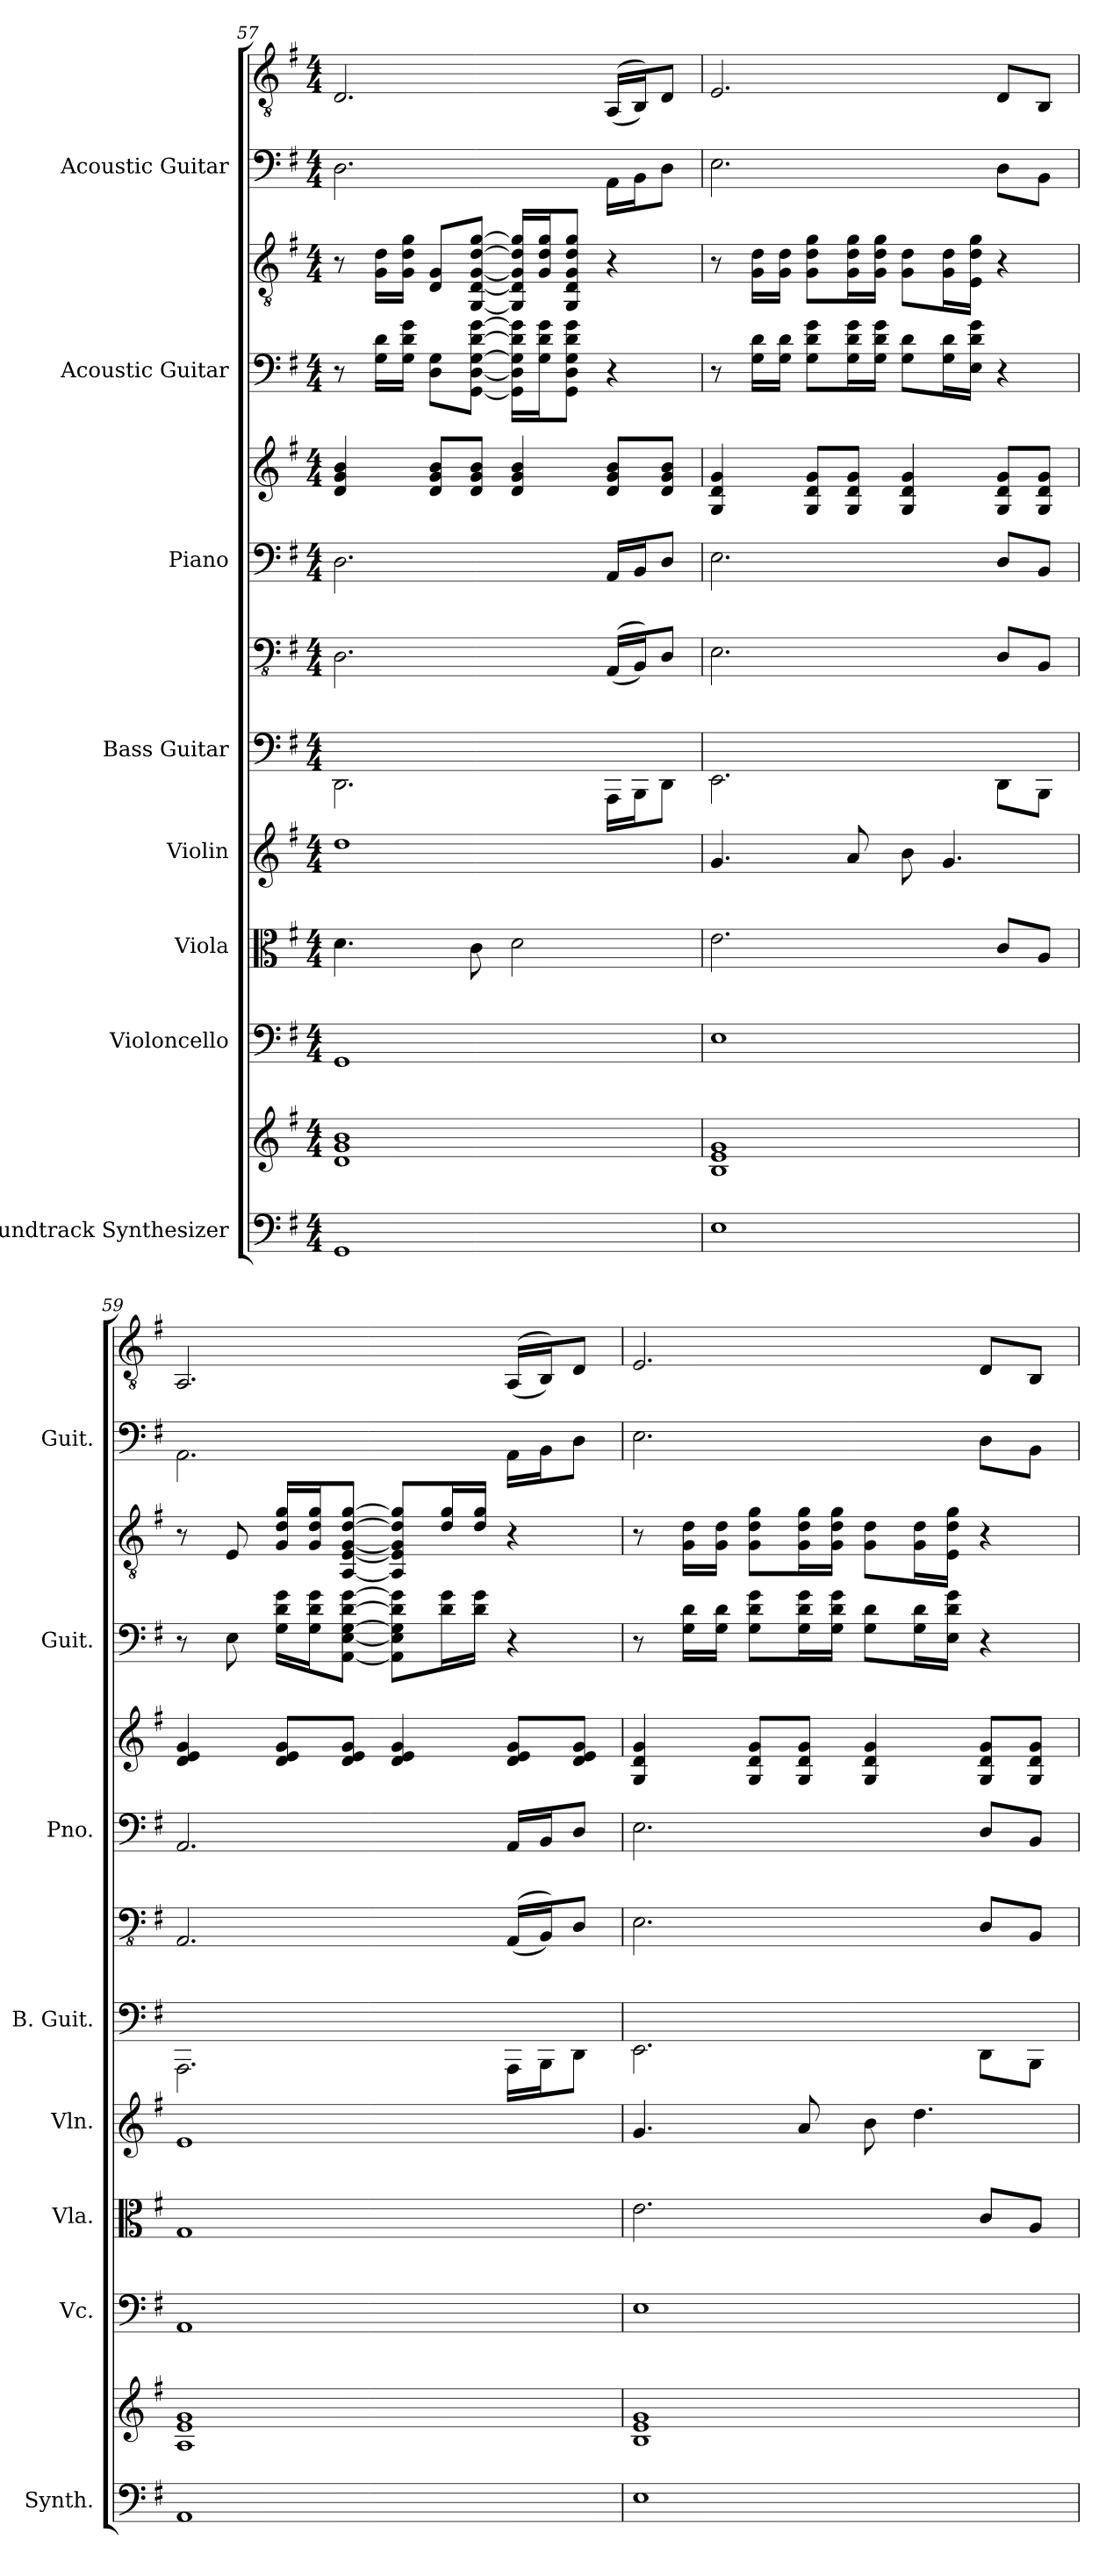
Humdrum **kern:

**kern	**kern	**kern	**kern	**kern	**kern	**kern	**kern	**kern	**kern	**kern	**kern	**kern
*part8	*part8	*part7	*part6	*part5	*part4	*part4	*part3	*part3	*part2	*part2	*part1	*part1
*staff13	*staff12	*staff11	*staff10	*staff9	*staff8	*staff7	*staff6	*staff5	*staff4	*staff3	*staff2	*staff1
*I"Soundtrack Synthesizer	*	*I"Violoncello	*I"Viola	*I"Violin	*I"Bass Guitar	*	*I"Piano	*	*I"Acoustic Guitar	*	*I"Acoustic Guitar	*
*I'Synth.	*	*I'Vc.	*I'Vla.	*I'Vln.	*I'B. Guit.	*	*I'Pno.	*	*I'Guit.	*	*I'Guit.	*
!!LO:PB:g=z
*clefF4	*clefG2	*clefF4	*clefC3	*clefG2	*	*clefFv4	*clefF4	*clefG2	*	*clefGv2	*	*clefGv2
*k[f#]	*k[f#]	*k[f#]	*k[f#]	*k[f#]	*k[f#]	*k[f#]	*k[f#]	*k[f#]	*k[f#]	*k[f#]	*k[f#]	*k[f#]
*M4/4	*M4/4	*M4/4	*M4/4	*M4/4	*M4/4	*M4/4	*M4/4	*M4/4	*M4/4	*M4/4	*M4/4	*M4/4
=57	=57	=57	=57	=57	=57	=57	=57	=57	=57	=57	=57	=57
1GG	1d 1g 1b	1GG	4.d\	1dd	2.DD\	2.DD\	2.D\	4d/ 4g/ 4b/	8r	8r	2.D\	2.D/
.	.	.	.	.	.	.	.	.	16G\ 16d\LL	16G\ 16d\LL	.	.
.	.	.	.	.	.	.	.	.	16G\ 16d\ 16g\JJ	16G\ 16d\ 16g\JJ	.	.
.	.	.	.	.	.	.	.	8d/ 8g/ 8b/L	8D\ 8G\L	8D/ 8G/L	.	.
.	.	.	8c\	.	.	.	.	8d/ 8g/ 8b/J	[8GG\ [8D\ [8G\ [8d\ [8g\J	[8GG/ [8D/ [8G/ [8d/ [8g/J	.	.
.	.	.	2d\	.	.	.	.	4d/ 4g/ 4b/	16GG\] 16D\] 16G\] 16d\] 16g\]LL	16GG/] 16D/] 16G/] 16d/] 16g/]LL	.	.
.	.	.	.	.	.	.	.	.	16G\ 16d\ 16g\J	16G/ 16d/ 16g/J	.	.
.	.	.	.	.	.	.	.	.	8GG\ 8D\ 8G\ 8d\ 8g\J	8GG/ 8D/ 8G/ 8d/ 8g/J	.	.
.	.	.	.	.	16AAA\LL	((16AAA/LL	16AA/LL	8d/ 8g/ 8b/L	4r	4r	16AA\LL	((16AA/LL
.	.	.	.	.	16BBB\J	16BBB/J))	16BB/J	.	.	.	16BB\J	16BB/J))
.	.	.	.	.	8DD\J	8DD/J	8D/J	8d/ 8g/ 8b/J	.	.	8D\J	8D/J
=58	=58	=58	=58	=58	=58	=58	=58	=58	=58	=58	=58	=58
1E	1B 1e 1g	1E	2.e\	4.g/	2.EE\	2.EE\	2.E\	4G/ 4d/ 4g/	8r	8r	2.E\	2.E/
.	.	.	.	.	.	.	.	.	16G\ 16d\LL	16G\ 16d\LL	.	.
.	.	.	.	.	.	.	.	.	16G\ 16d\JJ	16G\ 16d\JJ	.	.
.	.	.	.	.	.	.	.	8G/ 8d/ 8g/L	8G\ 8d\ 8g\L	8G\ 8d\ 8g\L	.	.
.	.	.	.	8a/	.	.	.	8G/ 8d/ 8g/J	16G\ 16d\ 16g\L	16G\ 16d\ 16g\L	.	.
.	.	.	.	.	.	.	.	.	16G\ 16d\ 16g\JJ	16G\ 16d\ 16g\JJ	.	.
.	.	.	.	8b\	.	.	.	4G/ 4d/ 4g/	8G\ 8d\L	8G\ 8d\L	.	.
.	.	.	.	4.g/	.	.	.	.	16G\ 16d\L	16G\ 16d\L	.	.
.	.	.	.	.	.	.	.	.	16E\ 16d\ 16g\JJ	16E\ 16d\ 16g\JJ	.	.
.	.	.	8c/L	.	8DD\L	8DD/L	8D/L	8G/ 8d/ 8g/L	4r	4r	8D\L	8D/L
.	.	.	8A/J	.	8BBB\J	8BBB/J	8BB/J	8G/ 8d/ 8g/J	.	.	8BB\J	8BB/J
=59	=59	=59	=59	=59	=59	=59	=59	=59	=59	=59	=59	=59
1AA	1A 1e 1g	1AA	1G	1e	2.AAA\	2.AAA/	2.AA/	4d/ 4e/ 4g/	8r	8r	2.AA\	2.AA/
.	.	.	.	.	.	.	.	.	8E\	8E/	.	.
.	.	.	.	.	.	.	.	8d/ 8e/ 8g/L	16G\ 16d\ 16g\LL	16G/ 16d/ 16g/LL	.	.
.	.	.	.	.	.	.	.	.	16G\ 16d\ 16g\J	16G/ 16d/ 16g/J	.	.
.	.	.	.	.	.	.	.	8d/ 8e/ 8g/J	[8AA\ [8E\ [8G\ [8d\ [8g\J	[8AA/ [8E/ [8G/ [8d/ [8g/J	.	.
.	.	.	.	.	.	.	.	4d/ 4e/ 4g/	8AA\] 8E\] 8G\] 8d\] 8g\]L	8AA/] 8E/] 8G/] 8d/] 8g/]L	.	.
.	.	.	.	.	.	.	.	.	16d\ 16g\L	16d/ 16g/L	.	.
.	.	.	.	.	.	.	.	.	16d\ 16g\JJ	16d/ 16g/JJ	.	.
.	.	.	.	.	16AAA\LL	((16AAA/LL	16AA/LL	8d/ 8e/ 8g/L	4r	4r	16AA\LL	((16AA/LL
.	.	.	.	.	16BBB\J	16BBB/J))	16BB/J	.	.	.	16BB\J	16BB/J))
.	.	.	.	.	8DD\J	8DD/J	8D/J	8d/ 8e/ 8g/J	.	.	8D\J	8D/J
!!LO:PB:g=z
=60	=60	=60	=60	=60	=60	=60	=60	=60	=60	=60	=60	=60
1E	1B 1e 1g	1E	2.e\	4.g/	2.EE\	2.EE\	2.E\	4G/ 4d/ 4g/	8r	8r	2.E\	2.E/
.	.	.	.	.	.	.	.	.	16G\ 16d\LL	16G\ 16d\LL	.	.
.	.	.	.	.	.	.	.	.	16G\ 16d\JJ	16G\ 16d\JJ	.	.
.	.	.	.	.	.	.	.	8G/ 8d/ 8g/L	8G\ 8d\ 8g\L	8G\ 8d\ 8g\L	.	.
.	.	.	.	8a/	.	.	.	8G/ 8d/ 8g/J	16G\ 16d\ 16g\L	16G\ 16d\ 16g\L	.	.
.	.	.	.	.	.	.	.	.	16G\ 16d\ 16g\JJ	16G\ 16d\ 16g\JJ	.	.
.	.	.	.	8b\	.	.	.	4G/ 4d/ 4g/	8G\ 8d\L	8G\ 8d\L	.	.
.	.	.	.	4.dd\	.	.	.	.	16G\ 16d\L	16G\ 16d\L	.	.
.	.	.	.	.	.	.	.	.	16E\ 16d\ 16g\JJ	16E\ 16d\ 16g\JJ	.	.
.	.	.	8c/L	.	8DD\L	8DD/L	8D/L	8G/ 8d/ 8g/L	4r	4r	8D\L	8D/L
.	.	.	8A/J	.	8BBB\J	8BBB/J	8BB/J	8G/ 8d/ 8g/J	.	.	8BB\J	8BB/J
=	=	=	=	=	=	=	=	=	=	=	=	=
*-	*-	*-	*-	*-	*-	*-	*-	*-	*-	*-	*-	*-
